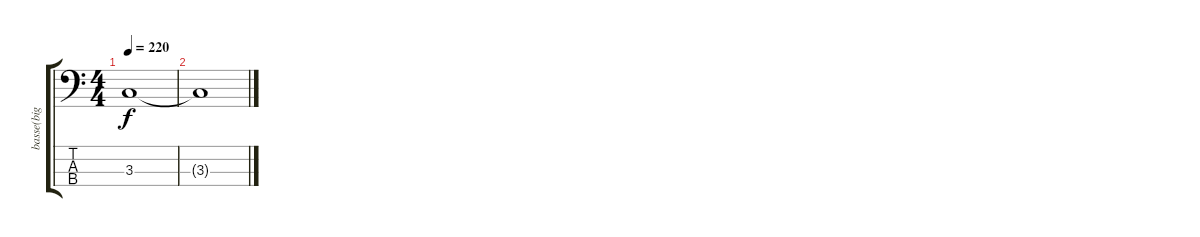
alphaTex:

\track ("basse(big jay)" "basse(big ") {instrument electricbasspick}
\staff {score tabs}
\tuning (G2 D2 A1 E1) {hide}
\ts (4 4)
\tempo 220
\clef f4
\ks c
3.3.1{dy f} |
3.3{t}.1
